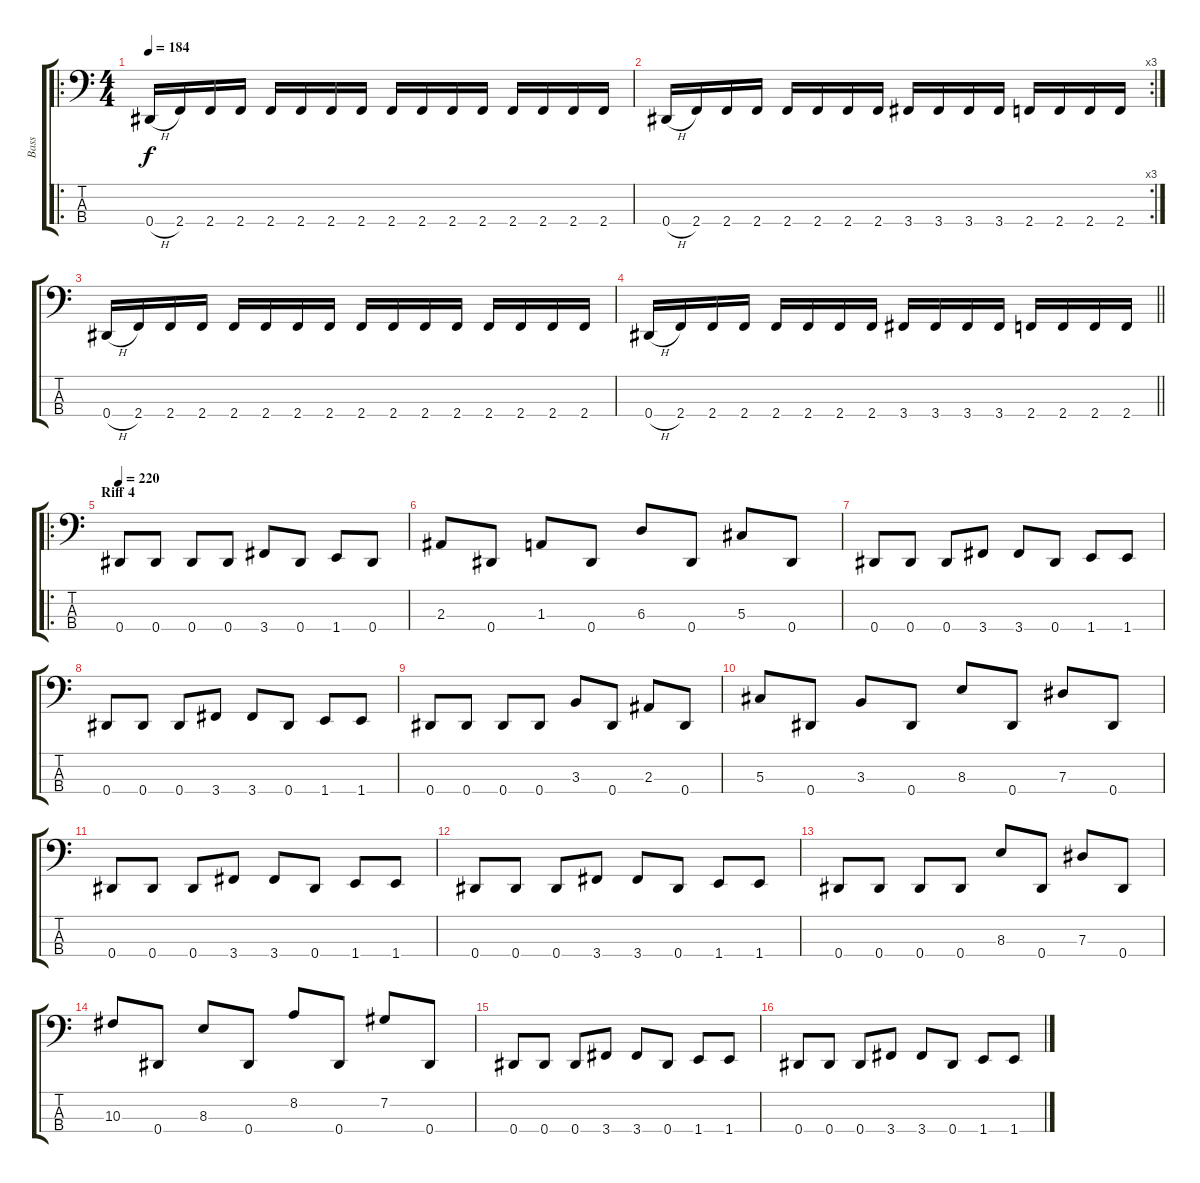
\track ("Bass" "Bass") {instrument electricbasspick}
\staff {score tabs}
\tuning (Gb2 Db2 Ab1 Eb1) {hide}
\ro
\ts (4 4)
\tempo 184
\clef f4
\ks c
0.4{h}.16{dy f} 2.4.16 2.4.16 2.4.16 2.4.16 2.4.16 2.4.16 2.4.16 2.4.16 2.4.16 2.4.16 2.4.16 2.4.16 2.4.16 2.4.16 2.4.16 |
\rc 3
0.4{h}.16 2.4.16 2.4.16 2.4.16 2.4.16 2.4.16 2.4.16 2.4.16 3.4.16 3.4.16 3.4.16 3.4.16 2.4.16 2.4.16 2.4.16 2.4.16 |
0.4{h}.16 2.4.16 2.4.16 2.4.16 2.4.16 2.4.16 2.4.16 2.4.16 2.4.16 2.4.16 2.4.16 2.4.16 2.4.16 2.4.16 2.4.16 2.4.16 |
\barLineRight lightlight
0.4{h}.16 2.4.16 2.4.16 2.4.16 2.4.16 2.4.16 2.4.16 2.4.16 3.4.16 3.4.16 3.4.16 3.4.16 2.4.16 2.4.16 2.4.16 2.4.16 |
\ro
\section ("" "Riff 4")
\tempo 220
0.4.8 0.4.8 0.4.8 0.4.8 3.4.8 0.4.8 1.4.8 0.4.8 |
2.3.8 0.4.8 1.3.8 0.4.8 6.3.8 0.4.8 5.3.8 0.4.8 |
0.4.8 0.4.8 0.4.8 3.4.8 3.4.8 0.4.8 1.4.8 1.4.8 |
0.4.8 0.4.8 0.4.8 3.4.8 3.4.8 0.4.8 1.4.8 1.4.8 |
0.4.8 0.4.8 0.4.8 0.4.8 3.3.8 0.4.8 2.3.8 0.4.8 |
5.3.8 0.4.8 3.3.8 0.4.8 8.3.8 0.4.8 7.3.8 0.4.8 |
0.4.8 0.4.8 0.4.8 3.4.8 3.4.8 0.4.8 1.4.8 1.4.8 |
0.4.8 0.4.8 0.4.8 3.4.8 3.4.8 0.4.8 1.4.8 1.4.8 |
0.4.8 0.4.8 0.4.8 0.4.8 8.3.8 0.4.8 7.3.8 0.4.8 |
10.3.8 0.4.8 8.3.8 0.4.8 8.2.8 0.4.8 7.2.8 0.4.8 |
0.4.8 0.4.8 0.4.8 3.4.8 3.4.8 0.4.8 1.4.8 1.4.8 |
0.4.8 0.4.8 0.4.8 3.4.8 3.4.8 0.4.8 1.4.8 1.4.8
